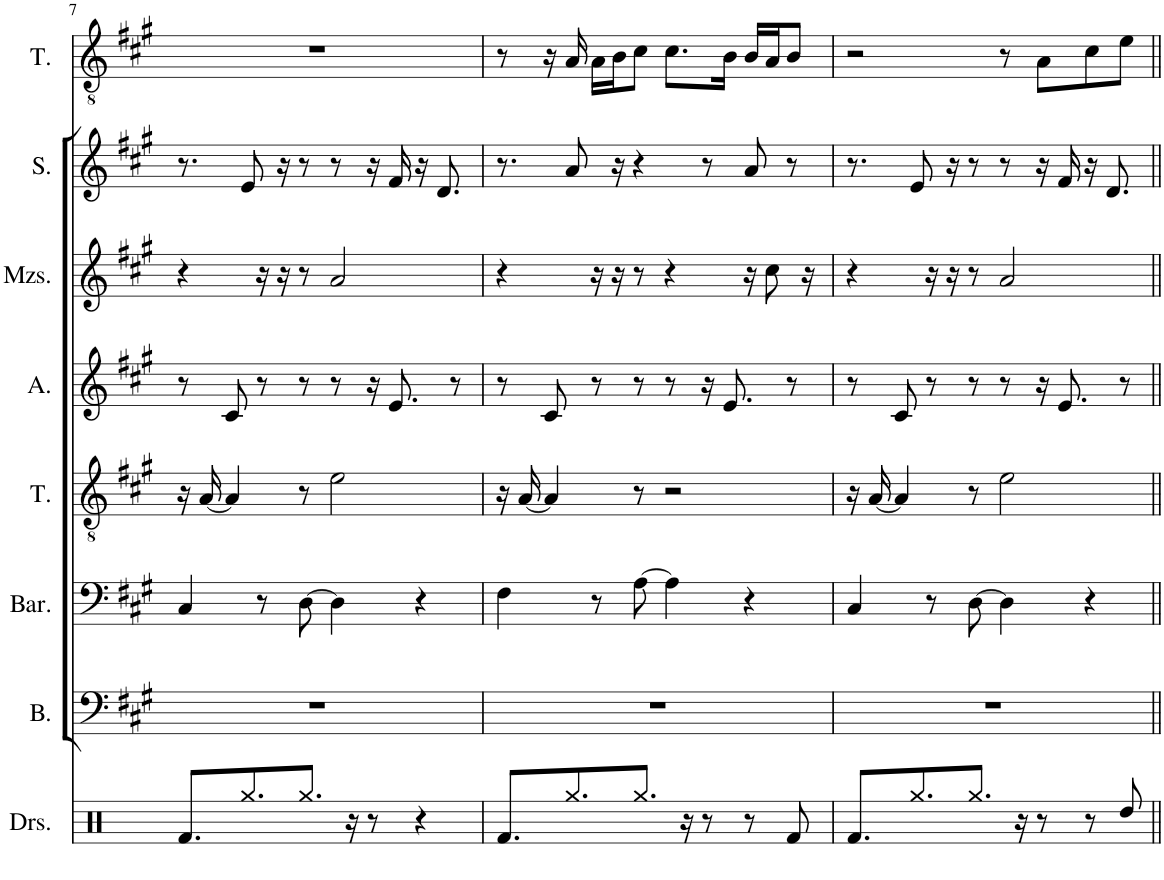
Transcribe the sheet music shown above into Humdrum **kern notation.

**kern	**kern	**kern	**kern	**kern	**kern	**kern	**kern
*part8	*part7	*part6	*part5	*part4	*part3	*part2	*part1
*staff8	*staff7	*staff6	*staff5	*staff4	*staff3	*staff2	*staff1
*I"Drumset	*I"Bass	*I"Baritone	*I"Tenor	*I"Alto	*I"Mezzo-soprano	*I"Soprano	*I"Tenor
*I'Drs.	*I'B.	*I'Bar.	*I'T.	*I'A.	*I'Mzs.	*I'S.	*I'T.
!!LO:PB:g=z
*clefX	*clefF4	*clefF4	*clefGv2	*clefG2	*clefG2	*clefG2	*clefGv2
*k[]	*k[f#c#g#]	*k[f#c#g#]	*k[f#c#g#]	*k[f#c#g#]	*k[f#c#g#]	*k[f#c#g#]	*k[f#c#g#]
*M4/4	*M4/4	*M4/4	*M4/4	*M4/4	*M4/4	*M4/4	*M4/4
=7	=7	=7	=7	=7	=7	=7	=7
8.Rf/L	1r	4C#/	16r	8r	4r	8.r	1r
.	.	.	[16A/	.	.	.	.
.	.	.	4A/]	8c#/	.	.	.
8.Rgg/	.	.	.	.	.	8e/	.
.	.	8r	.	8r	16r	.	.
.	.	.	.	.	16r	16r	.
8.Rgg/J	.	[8D\	8r	8r	8r	8r	.
.	.	4D\]	2e\	8r	2a/	8r	.
16r	.	.	.	.	.	.	.
8r	.	.	.	16r	.	16r	.
.	.	.	.	8.e/	.	16f#/	.
4r	.	4r	.	.	.	16r	.
.	.	.	.	.	.	8.d/	.
.	.	.	.	8r	.	.	.
=8	=8	=8	=8	=8	=8	=8	=8
8.Rf/L	1r	4F#\	16r	8r	4r	8.r	8r
.	.	.	[16A/	.	.	.	.
.	.	.	4A/]	8c#/	.	.	16r
8.Rgg/	.	.	.	.	.	8a/	16A/
.	.	8r	.	8r	16r	.	16A\LL
.	.	.	.	.	16r	16r	16B\J
8.Rgg/J	.	[8A\	8r	8r	8r	4r	8c#\J
.	.	4A\]	2r	8r	4r	.	8.c#\L
16r	.	.	.	.	.	.	.
8r	.	.	.	16r	.	8r	.
.	.	.	.	8.e/	.	.	16B\Jk
8r	.	4r	.	.	16r	8a/	16B/LL
.	.	.	.	.	8cc#\	.	16A/J
8Rf/	.	.	.	8r	.	8r	8B/J
.	.	.	.	.	16r	.	.
=9	=9	=9	=9	=9	=9	=9	=9
8.Rf/L	1r	4C#/	16r	8r	4r	8.r	2r
.	.	.	[16A/	.	.	.	.
.	.	.	4A/]	8c#/	.	.	.
8.Rgg/	.	.	.	.	.	8e/	.
.	.	8r	.	8r	16r	.	.
.	.	.	.	.	16r	16r	.
8.Rgg/J	.	[8D\	8r	8r	8r	8r	.
.	.	4D\]	2e\	8r	2a/	8r	8r
16r	.	.	.	.	.	.	.
8r	.	.	.	16r	.	16r	8A\L
.	.	.	.	8.e/	.	16f#/	.
8r	.	4r	.	.	.	16r	8c#\
.	.	.	.	.	.	8.d/	.
8Rdd/	.	.	.	8r	.	.	8e\J
=||	=||	=||	=||	=||	=||	=||	=||
*-	*-	*-	*-	*-	*-	*-	*-
